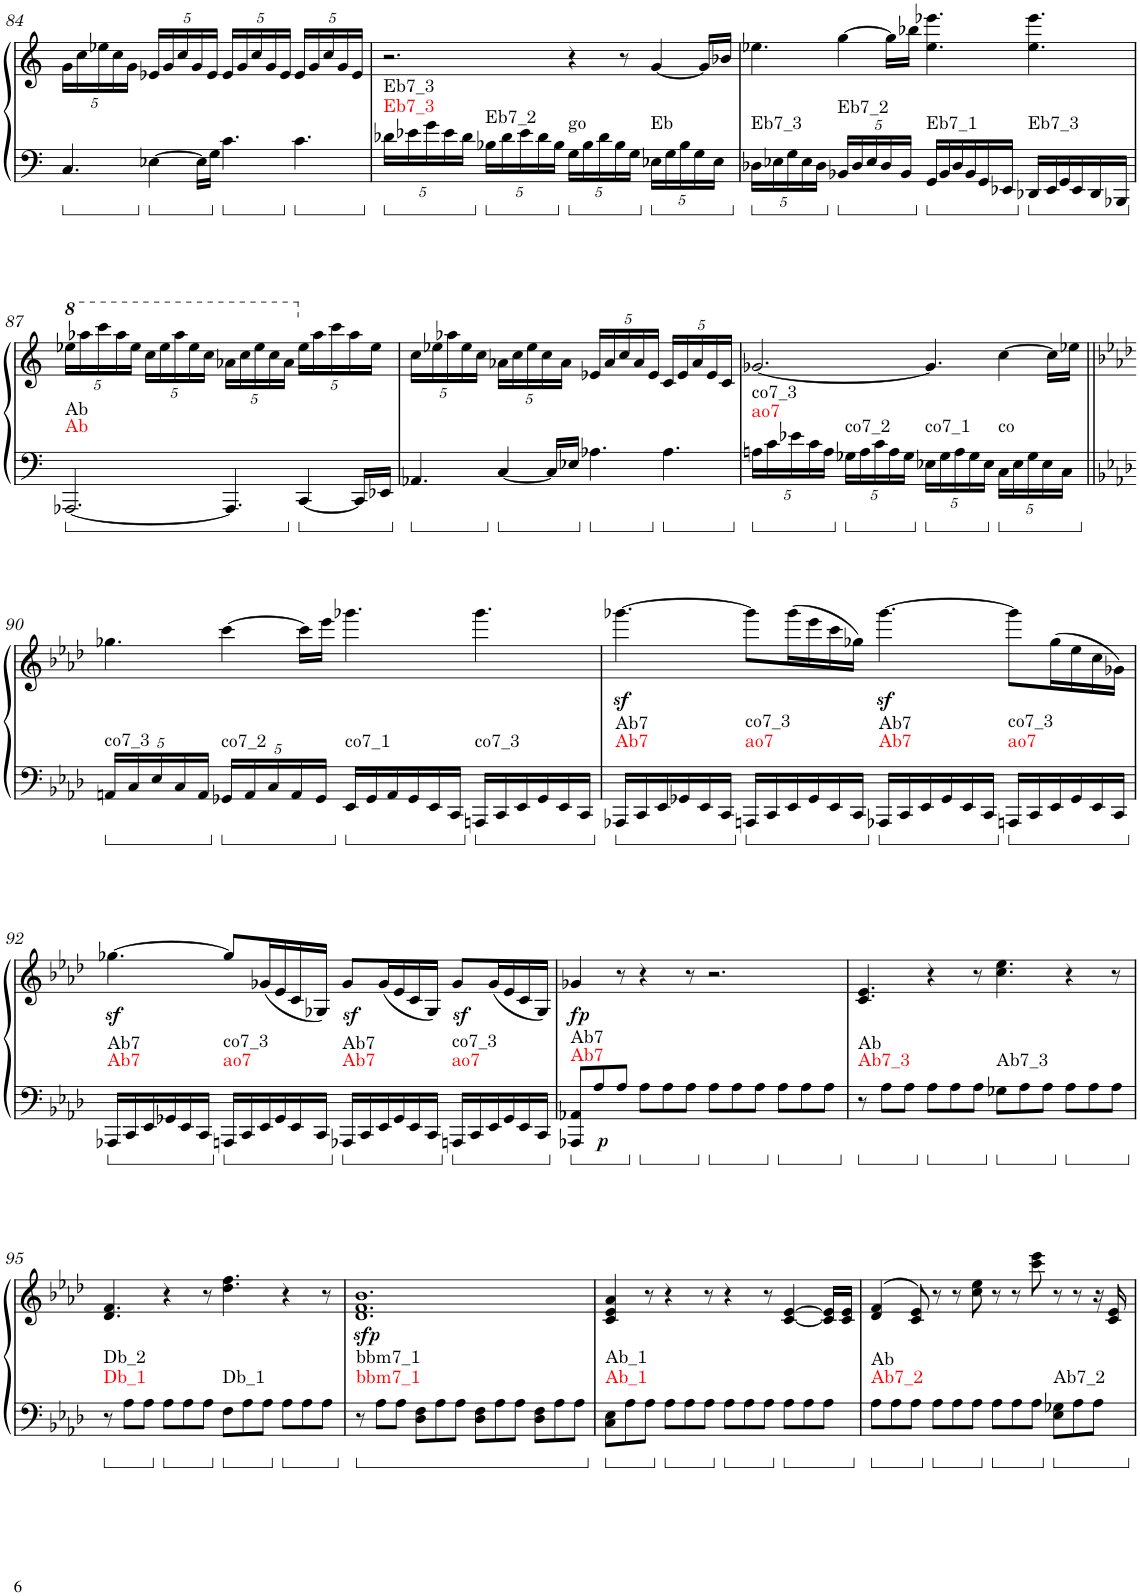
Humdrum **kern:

**kern	**kern	**dynam	**harte
*part1	*part1	*part1	*part1
*staff2	*staff1	*staff1/2	*
*I"Piano	*	*	*
*I'Pno.	*	*	*
!!LO:PB:g=z
*clefF4	*clefF4	*	*
*k[]	*k[]	*	*
*M12/8	*M12/8	*	*
*	*Xbrackettup	*	*
=84	=84	=84	=84
4.C/	40%3g\LL	.	.
.	40%3cc\	.	.
.	40%3ee-X\	.	.
.	40%3cc\	.	.
.	40%3g\JJ	.	.
[4E-X\	40%3e-X/LL	.	.
.	40%3g/	.	.
.	40%3cc/	.	.
.	40%3g/	.	.
16E-\LL]	.	.	.
.	40%3e-/JJ	.	.
16G\JJ	.	.	.
4.c\	40%3e-/LL	.	.
.	40%3g/	.	.
.	40%3cc/	.	.
.	40%3g/	.	.
.	40%3e-/JJ	.	.
4.c\	40%3e-/LL	.	.
.	40%3g/	.	.
.	40%3cc/	.	.
.	40%3g/	.	.
.	40%3e-/JJ	.	.
=85	=85	=85	=85
*Xbrackettup	*	*	*
!	!	!	!LO:H:n=1:kt=Eb7_3
!	!	!	!LO:H:n=2:kt=Eb7_3
*	*^	*	*
40%3d-X\LL	2.r	4.ryy	.	N N
40%3e-X\	.	.	.	.
40%3g\	.	.	.	.
40%3e-\	.	.	.	.
40%3d-\JJ	.	.	.	.
!	!	!	!	!LO:H:kt=Eb7_2
40%3B-X\LL	.	1ryy	.	N
40%3d-\	.	.	.	.
40%3e-\	.	.	.	.
40%3d-\	.	.	.	.
40%3B-\JJ	.	.	.	.
!	!	!	!	!LO:H:kt=go
40%3G\LL	4r	.	.	N
40%3B-\	.	.	.	.
40%3d-\	.	.	.	.
40%3B-\	.	.	.	.
.	8r	.	.	.
40%3G\JJ	.	.	.	.
!	!	!	!	!LO:H:kt=Eb
40%3E-X\LL	[4g/	.	.	N
40%3G\	.	.	.	.
40%3B-\	.	.	.	.
40%3G\	.	.	.	.
.	16g/LL]	8ryy	.	.
40%3E-\JJ	.	.	.	.
.	16b-X/JJ	.	.	.
=86	=86	=86	=86	=86
!	!	!	!	!LO:H:kt=Eb7_3
*	*v	*v	*	*
40%3D-X\LL	4.ee-X\	.	N
40%3E-X\	.	.	.
40%3G\	.	.	.
40%3E-\	.	.	.
40%3D-\JJ	.	.	.
!	!	!	!LO:H:kt=Eb7_2
40%3BB-X/LL	[4gg\	.	N
40%3D-/	.	.	.
40%3E-/	.	.	.
40%3D-/	.	.	.
.	16gg\LL]	.	.
40%3BB-/JJ	.	.	.
.	16bb-X\JJ	.	.
!	!	!	!LO:H:kt=Eb7_1
16GG/LL	4.ee-\ 4.eee-X\	.	N
16BB-/	.	.	.
16D-/	.	.	.
16BB-/	.	.	.
16GG/	.	.	.
16EE-X/JJ	.	.	.
!	!	!	!LO:H:kt=Eb7_3
16DD-X/LL	4.ee-\ 4.eee-\	.	N
16EE-/	.	.	.
16GG/	.	.	.
16EE-/	.	.	.
16DD-/	.	.	.
16BBB-X/JJ	.	.	.
!!LO:LB:g=z
=87	=87	=87	=87
*	*8va	*	*
!	!	!	!LO:H:n=1:kt=Ab
!	!	!	!LO:H:n=2:kt=Ab
[2.AAA-X/	40%3eee-X\LL	.	N N
.	40%3aaa-X\	.	.
.	40%3cccc\	.	.
.	40%3aaa-\	.	.
.	40%3eee-\JJ	.	.
.	40%3ccc\LL	.	.
.	40%3eee-\	.	.
.	40%3aaa-\	.	.
.	40%3eee-\	.	.
.	40%3ccc\JJ	.	.
4.AAA-/]	40%3aa-X\LL	.	.
.	40%3ccc\	.	.
.	40%3eee-\	.	.
.	40%3ccc\	.	.
.	40%3aa-\JJ	.	.
*	*X8va	*	*
[4CC/	40%3ee-\LL	.	.
.	40%3aa-\	.	.
.	40%3ccc\	.	.
.	40%3aa-\	.	.
16CC/LL]	.	.	.
.	40%3ee-\JJ	.	.
16EE-X/JJ	.	.	.
=88	=88	=88	=88
4.AA-X/	40%3cc\LL	.	.
.	40%3ee-X\	.	.
.	40%3aa-X\	.	.
.	40%3ee-\	.	.
.	40%3cc\JJ	.	.
[4C/	40%3a-X\LL	.	.
.	40%3cc\	.	.
.	40%3ee-\	.	.
.	40%3cc\	.	.
16C/LL]	.	.	.
.	40%3a-\JJ	.	.
16E-X/JJ	.	.	.
4.A-X\	40%3e-X/LL	.	.
.	40%3a-/	.	.
.	40%3cc/	.	.
.	40%3a-/	.	.
.	40%3e-/JJ	.	.
4.A-\	40%3c/LL	.	.
.	40%3e-/	.	.
.	40%3a-/	.	.
.	40%3e-/	.	.
.	40%3c/JJ	.	.
=89	=89	=89	=89
!	!	!	!LO:H:n=1:kt=ao7
!	!	!	!LO:H:n=2:kt=co7_3
*	*^	*	*
40%3An\LL	[2.g-X/	4.ryy	.	N N
40%3c\	.	.	.	.
40%3e-X\	.	.	.	.
40%3c\	.	.	.	.
40%3A\JJ	.	.	.	.
!	!	!	!	!LO:H:kt=co7_2
40%3G-X\LL	.	1ryy	.	N
40%3A\	.	.	.	.
40%3c\	.	.	.	.
40%3A\	.	.	.	.
40%3G-\JJ	.	.	.	.
!	!	!	!	!LO:H:kt=co7_1
40%3E-X\LL	4.g-/]	.	.	N
40%3G-\	.	.	.	.
40%3A\	.	.	.	.
40%3G-\	.	.	.	.
40%3E-\JJ	.	.	.	.
!	!	!	!	!LO:H:kt=co
40%3C\LL	[4cc\	.	.	N
40%3E-\	.	.	.	.
40%3G-\	.	.	.	.
40%3E-\	.	.	.	.
.	16cc\LL]	8ryy	.	.
40%3C\JJ	.	.	.	.
.	16ee-X\JJ	.	.	.
*	*v	*v	*	*
!!LO:LB:g=z
=90||	=90||	=90||	=90||
*k[b-e-a-d-]	*k[b-e-a-d-]	*	*
*	*^	*	*
!	!	!	!	!LO:H:kt=co7_3
*	*v	*v	*	*
40%3AAn/LL	4.gg-X\	.	N
40%3C/	.	.	.
40%3E-/	.	.	.
40%3C/	.	.	.
40%3AA/JJ	.	.	.
!	!	!	!LO:H:kt=co7_2
40%3GG-X/LL	[4ccc\	.	N
40%3AA/	.	.	.
40%3C/	.	.	.
40%3AA/	.	.	.
.	16ccc\LL]	.	.
40%3GG-/JJ	.	.	.
.	16eee-\JJ	.	.
!	!	!	!LO:H:kt=co7_1
16EE-/LL	4.ggg-X\	.	N
16GG-/	.	.	.
16AA/	.	.	.
16GG-/	.	.	.
16EE-/	.	.	.
16CC/JJ	.	.	.
!	!	!	!LO:H:kt=co7_3
16AAAn/LL	4.ggg-\	.	N
16CC/	.	.	.
16EE-/	.	.	.
16GG-/	.	.	.
16EE-/	.	.	.
16CC/JJ	.	.	.
=91	=91	=91	=91
!	!	!	!LO:H:n=1:kt=Ab7
!	!	!	!LO:H:n=2:kt=Ab7
16AAA-X/LL	[4.ggg-Xz<\	.	N N
16CC/	.	.	.
16EE-/	.	.	.
16GG-X/	.	.	.
16EE-/	.	.	.
16CC/JJ	.	.	.
!	!	!	!LO:H:n=1:kt=ao7
!	!	!	!LO:H:n=2:kt=co7_3
16AAAn/LL	8ggg-\L]	.	N N
16CC/	.	.	.
16EE-/	(16ggg-\L	.	.
16GG-/	16eee-\	.	.
16EE-/	16ccc\	.	.
16CC/JJ	16gg-X\JJ)	.	.
!	!	!	!LO:H:n=1:kt=Ab7
!	!	!	!LO:H:n=2:kt=Ab7
16AAA-X/LL	[4.ggg-z<\	.	N N
16CC/	.	.	.
16EE-/	.	.	.
16GG-/	.	.	.
16EE-/	.	.	.
16CC/JJ	.	.	.
!	!	!	!LO:H:n=1:kt=ao7
!	!	!	!LO:H:n=2:kt=co7_3
16AAAn/LL	8ggg-\L]	.	N N
16CC/	.	.	.
16EE-/	(16gg-\L	.	.
16GG-/	16ee-\	.	.
16EE-/	16cc\	.	.
16CC/JJ	16g-X\JJ)	.	.
!!LO:LB:g=z
=92	=92	=92	=92
!	!	!	!LO:H:n=1:kt=Ab7
!	!	!	!LO:H:n=2:kt=Ab7
16AAA-X/LL	[4.gg-Xz<\	.	N N
16CC/	.	.	.
16EE-/	.	.	.
16GG-X/	.	.	.
16EE-/	.	.	.
16CC/JJ	.	.	.
!	!	!	!LO:H:n=1:kt=ao7
!	!	!	!LO:H:n=2:kt=co7_3
16AAAn/LL	8gg-/L]	.	N N
16CC/	.	.	.
16EE-/	(16g-X/L	.	.
16GG-/	16e-/	.	.
16EE-/	16c/	.	.
16CC/JJ	16G-X/JJ)	.	.
!	!	!	!LO:H:n=1:kt=Ab7
!	!	!	!LO:H:n=2:kt=Ab7
16AAA-X/LL	8g-z</L	.	N N
16CC/	.	.	.
16EE-/	(16g-/L	.	.
16GG-/	16e-/	.	.
16EE-/	16c/	.	.
16CC/JJ	16G-/JJ)	.	.
!	!	!	!LO:H:n=1:kt=ao7
!	!	!	!LO:H:n=2:kt=co7_3
16AAAn/LL	8g-z</L	.	N N
16CC/	.	.	.
16EE-/	(16g-/L	.	.
16GG-/	16e-/	.	.
16EE-/	16c/	.	.
16CC/JJ	16G-/JJ)	.	.
=93	=93	=93	=93
!	!	!LO:DY:b	!LO:H:n=1:kt=Ab7
!	!	!	!LO:H:n=2:kt=Ab7
8AAA-X/ 8AA-X/L	4g-X/	fp	N N
!	!	!LO:DY:b=2	!
8A-/	.	p	.
8A-/J	8r	.	.
8A-\L	4r	.	.
8A-\	.	.	.
8A-\J	8r	.	.
8A-\L	2.r	.	.
8A-\	.	.	.
8A-\J	.	.	.
8A-\L	.	.	.
8A-\	.	.	.
8A-\J	.	.	.
=94	=94	=94	=94
!	!	!	!LO:H:n=1:kt=Ab7_3
!	!	!	!LO:H:n=2:kt=Ab
8r	4.c/ 4.e-/	.	N N
8A-\L	.	.	.
8A-\J	.	.	.
8A-\L	4r	.	.
8A-\	.	.	.
8A-\J	8r	.	.
!	!	!	!LO:H:kt=Ab7_3
8G-X\L	4.cc\ 4.ee-\	.	N
8A-\	.	.	.
8A-\J	.	.	.
8A-\L	4r	.	.
8A-\	.	.	.
8A-\J	8r	.	.
!!LO:LB:g=z
=95	=95	=95	=95
!	!	!	!LO:H:n=1:kt=Db_1
!	!	!	!LO:H:n=2:kt=Db_2
8r	4.d-/ 4.f/	.	N N
8A-\L	.	.	.
8A-\J	.	.	.
8A-\L	4r	.	.
8A-\	.	.	.
8A-\J	8r	.	.
!	!	!	!LO:H:kt=Db_1
8F\L	4.dd-\ 4.ff\	.	N
8A-\	.	.	.
8A-\J	.	.	.
8A-\L	4r	.	.
8A-\	.	.	.
8A-\J	8r	.	.
=96	=96	=96	=96
!	!	!LO:DY:b	!LO:H:n=1:kt=bbm7_1
!	!	!	!LO:H:n=2:kt=bbm7_1
8r	1.d- 1.f 1.b-	sfp	N N
8A-\L	.	.	.
8A-\J	.	.	.
8D-\ 8F\L	.	.	.
8A-\	.	.	.
8A-\J	.	.	.
8D-\ 8F\L	.	.	.
8A-\	.	.	.
8A-\J	.	.	.
8D-\ 8F\L	.	.	.
8A-\	.	.	.
8A-\J	.	.	.
=97	=97	=97	=97
!	!	!	!LO:H:n=1:kt=Ab_1
!	!	!	!LO:H:n=2:kt=Ab_1
8C\ 8E-\L	4c/ 4e-/ 4a-/	.	N N
8A-\	.	.	.
8A-\J	8r	.	.
8A-\L	4r	.	.
8A-\	.	.	.
8A-\J	8r	.	.
8A-\L	4r	.	.
8A-\	.	.	.
8A-\J	8r	.	.
8A-\L	[4c/ [4e-/	.	.
8A-\	.	.	.
8A-\J	16c/] 16e-/]LL	.	.
.	16c/ 16e-/JJ	.	.
=98	=98	=98	=98
!	!	!	!LO:H:n=1:kt=Ab7_2
!	!	!	!LO:H:n=2:kt=Ab
8A-\L	(>4d-/ 4f/	.	N N
8A-\	.	.	.
8A-\J	8c/ 8e-/)	.	.
8A-\L	8r	.	.
8A-\	8r	.	.
8A-\J	8cc\ 8ee-\	.	.
8A-\L	8r	.	.
8A-\	8r	.	.
8A-\J	8ccc\ 8eee-\	.	.
!	!	!	!LO:H:kt=Ab7_2
8E-\ 8G-X\L	8r	.	N
8A-\	8r	.	.
8A-\J	16r	.	.
.	16c/ 16e-/	.	.
=	=	=	=
*-	*-	*-	*-
